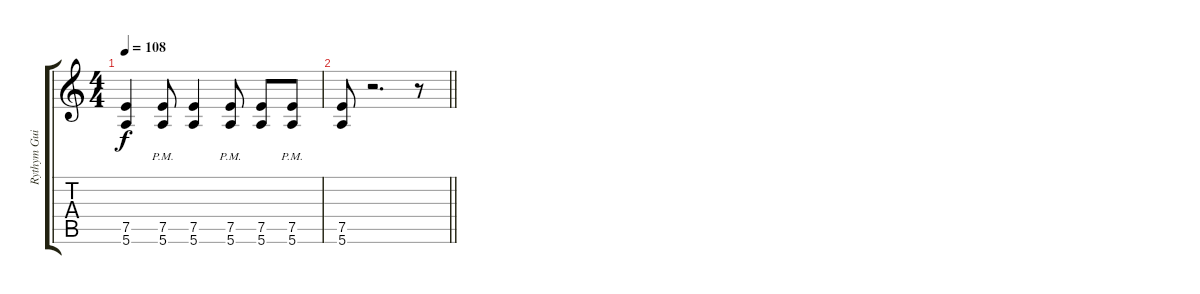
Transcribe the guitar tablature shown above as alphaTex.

\track ("Rythym Guitar (Ed Sheeran)" "Rythym Gui") {instrument acousticguitarsteel}
\staff {score tabs}
\tuning (E4 B3 G3 D3 A2 E2) {hide}
\ts (4 4)
\tempo 108
\clef g2
\ks c
(7.5 5.6).4{dy f} (7.5{pm} 5.6{pm}).8 (7.5 5.6).4 (7.5{pm} 5.6{pm}).8 (7.5 5.6).8 (7.5{pm} 5.6{pm}).8 |
\barLineRight lightlight
(7.5 5.6).8 r.2{d} r.8
